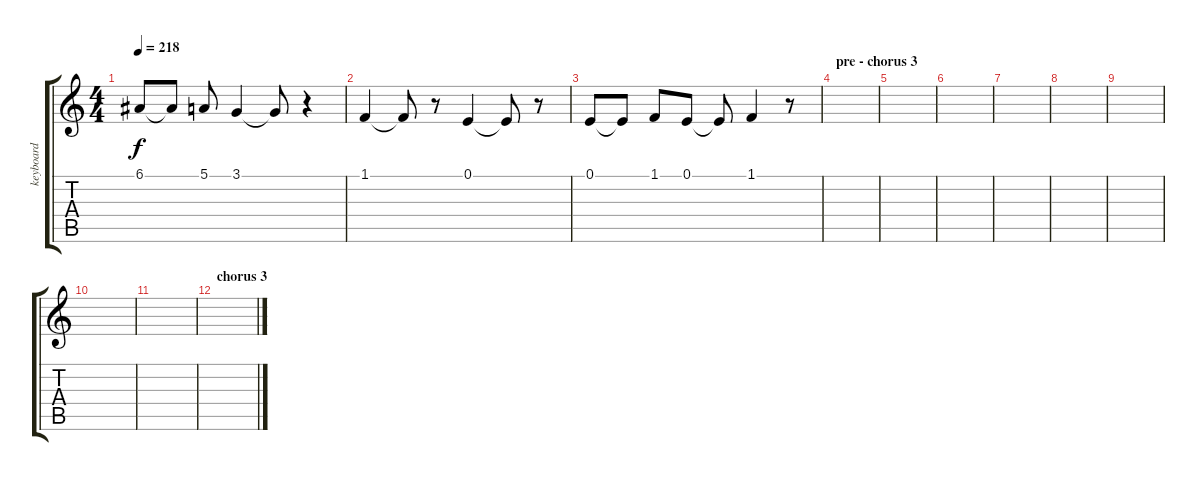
\track ("keyboard" "keyboard") {instrument harpsichord}
\staff {score tabs}
\tuning (E4 B3 G3 D3 A2 E2) {hide}
\ts (4 4)
\tempo 218
\clef g2
\ks c
6.1.8{dy f} 6.1{t}.8 5.1.8 3.1.4 3.1{t}.8 r.4 |
1.1.4 1.1{t}.8 r.8 0.1.4 0.1{t}.8 r.8 |
0.1.8 0.1{t}.8 1.1.8 0.1.8 0.1{t}.8 1.1.4 r.8 |
\section ("" "pre - chorus 3")
|
|
|
|
|
|
|
|
\section ("" "chorus 3")
